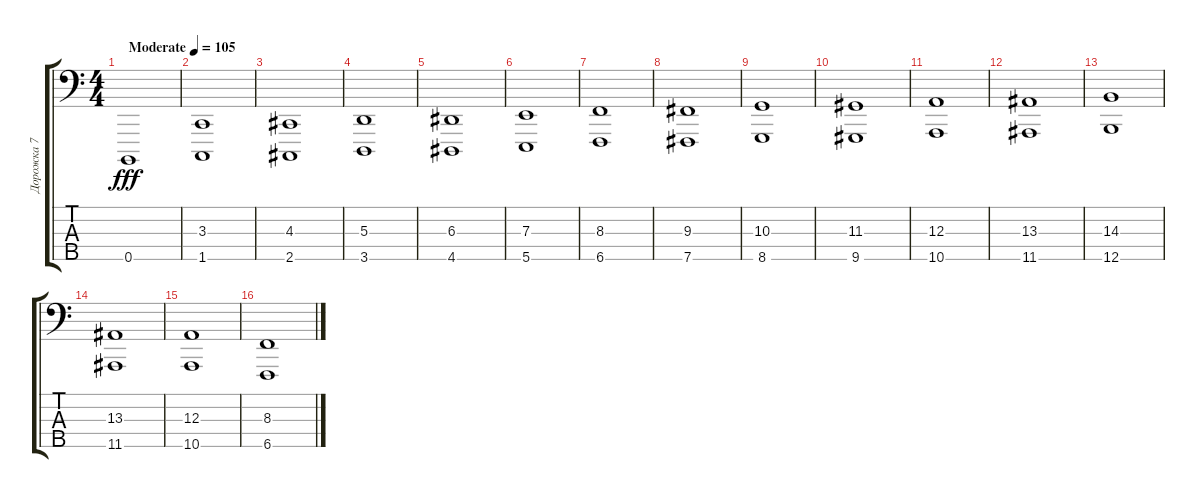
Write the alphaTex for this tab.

\track ("Дорожка 7" "Дорожка 7") {instrument fx2soundtrack}
\staff {score tabs}
\tuning (G2 D2 A1 E1 B0) {hide}
\ts (4 4)
\tempo (105 "Moderate")
\clef f4
\ks c
0.5.1{dy fff instrument fx2soundtrack} |
(3.3 1.5).1 |
(4.3 2.5).1 |
(5.3 3.5).1 |
(6.3 4.5).1 |
(7.3 5.5).1 |
(8.3 6.5).1 |
(9.3 7.5).1 |
(10.3 8.5).1 |
(11.3 9.5).1 |
(12.3 10.5).1 |
(13.3 11.5).1 |
(14.3 12.5).1 |
(13.3 11.5).1 |
(12.3 10.5).1 |
(8.3 6.5).1
